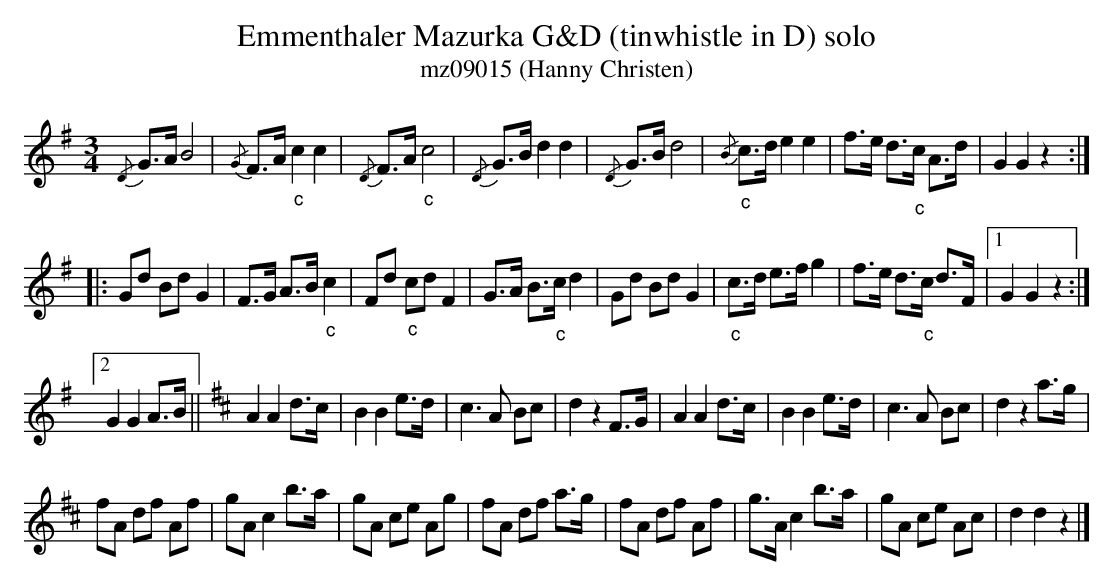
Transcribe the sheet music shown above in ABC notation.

X:1
T:Emmenthaler Mazurka G&D (tinwhistle in D) solo
T:mz09015 (Hanny Christen)
M:3/4
L:1/8
K:G transpose=12
{/D}G>AB4 | {/G}F>A"_c"c2c2 | {/D}F>A"_c"c4 | {/D}G>Bd2d2 | {/D}G>Bd4 | {/B}"_c"c>de2e2 | f>e d>"_c"c A>d | G2G2z2 :|
|: Gd BdG2 | F>G A>B"_c"c2 | Fd "_c"cdF2 | G>A B>"_c"cd2 | Gd BdG2 | "_c"c>d e>fg2 | f>e d>"_c"c d>F |1 G2G2z2 :|2
G2G2A>B || [K:D] A2A2d>c | B2B2e>d | c3A Bc | d2z2F>G | A2A2d>c | B2B2e>d | c3A Bc | d2z2 a>g |
fA df Af | gA c2 b>a | gA ce Ag | fA df a>g | fA df Af | g>Ac2 b>a | gA ce Ac | d2d2z2 |]
